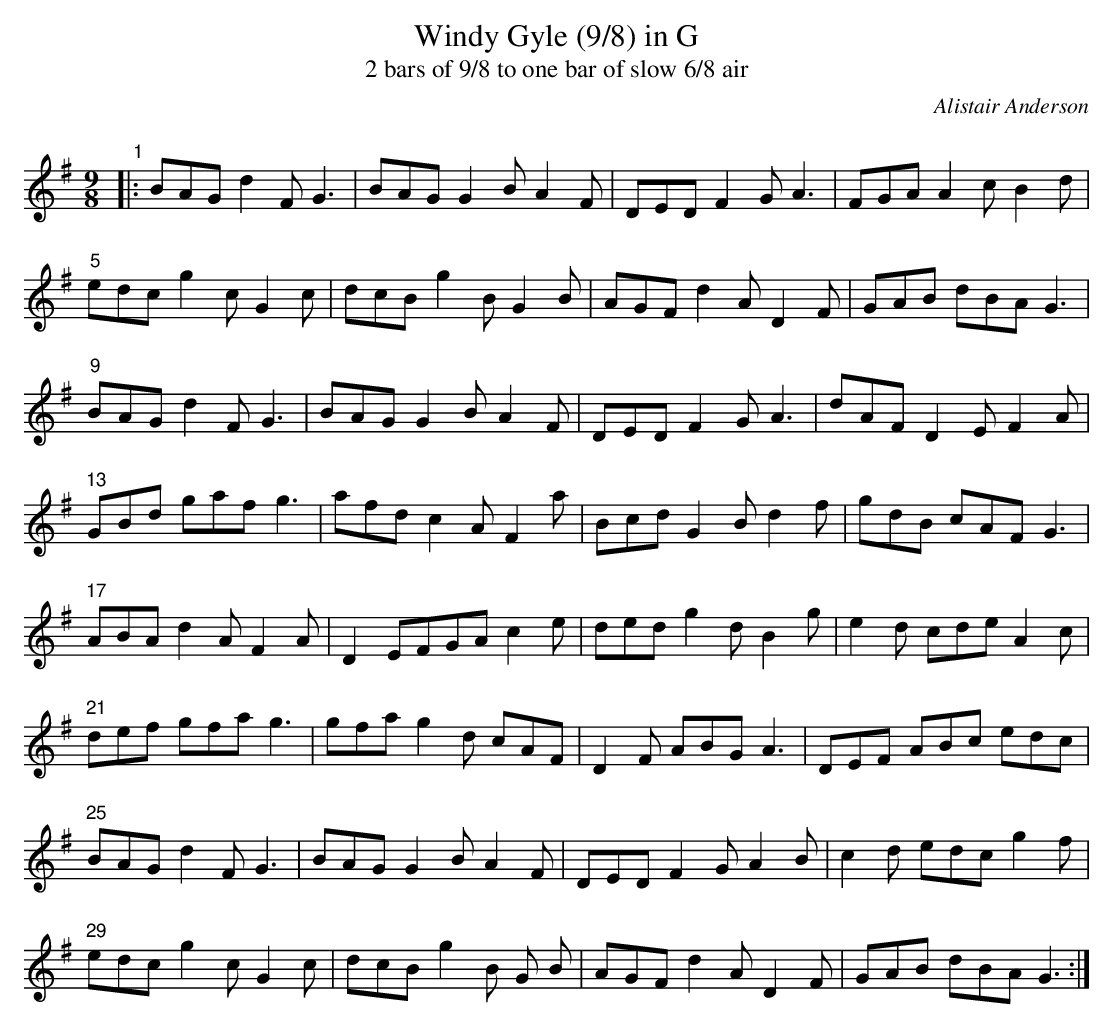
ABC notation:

X:1
T:Windy Gyle (9/8) in G
T:2 bars of 9/8 to one bar of slow 6/8 air
C:Alistair Anderson
Q:
L:1/8
M:9/8
K:G
"1" |:BAG d2 F G3 |BAG G2 BA2 F | DED F2 G A3 | FGA A2 c B2 d |
"5" edc g2 c G2 c | dcB g2 B G2 B | AGF d2 A D2 F | GAB dBA G3 |
"9" BAG d2 F G3 | BAG G2 B A2 F | DED F2 G A3 | dAF D2 E F2 A |
"13" GBd gaf g3 |afd c2 A F2 a | Bcd G2 B d2 f | gdB cAF G3 |
"17" ABA d2 A F2 A | D2 EFGA c2 e | ded g2 d B2 g | e2 d cde A2 c |
"21" def gfa g3 | gfa g2 d cAF | D2 F ABG A3 | DEF ABc edc |
"25" BAG d2 F G3 |BAG G2 BA2 F | DED F2 G A2 B | c2 d edc g2 f |
"29" edc g2 c G2 c | dcB g2 B G B | AGF d2 A D2 F | GAB dBA G3 :|
